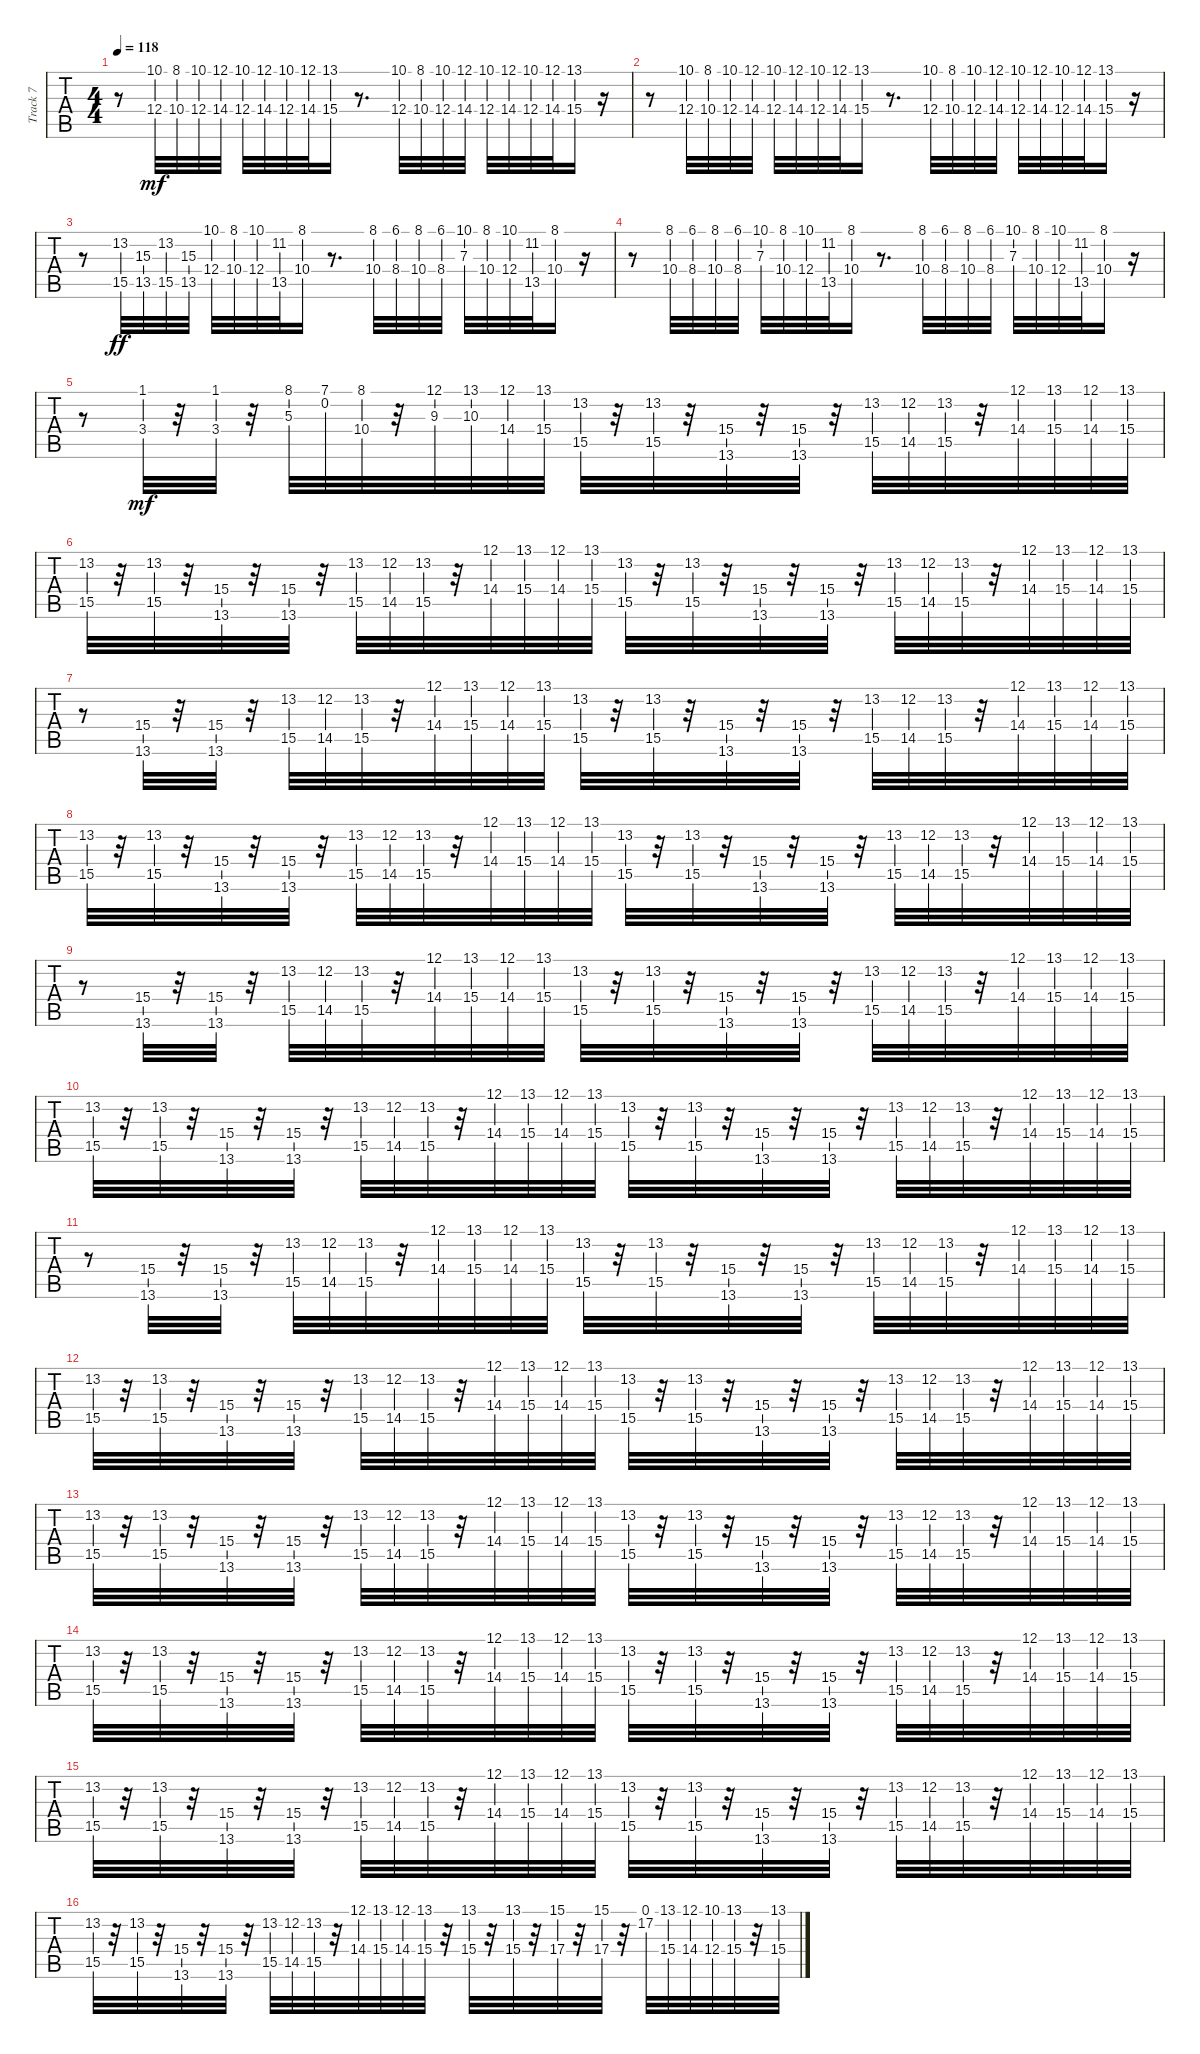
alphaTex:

\track ("Track 7" "Track 7") {instrument accordion}
\staff {tabs}
\tuning (E4 B3 G3 D3 A2 E2) {hide}
\ts (4 4)
\tempo 118
\clef g2
\ks c
r.8{dy mf} (10.1 12.4).32 (8.1 10.4).32 (10.1 12.4).32 (12.1 14.4).32 (10.1 12.4).32 (12.1 14.4).32 (10.1 12.4).32 (12.1 14.4).32 (13.1 15.4).16 r.8{d} (10.1 12.4).32 (8.1 10.4).32 (10.1 12.4).32 (12.1 14.4).32 (10.1 12.4).32 (12.1 14.4).32 (10.1 12.4).32 (12.1 14.4).32 (13.1 15.4).16 r.16 |
r.8 (10.1 12.4).32 (8.1 10.4).32 (10.1 12.4).32 (12.1 14.4).32 (10.1 12.4).32 (12.1 14.4).32 (10.1 12.4).32 (12.1 14.4).32 (13.1 15.4).16 r.8{d} (10.1 12.4).32 (8.1 10.4).32 (10.1 12.4).32 (12.1 14.4).32 (10.1 12.4).32 (12.1 14.4).32 (10.1 12.4).32 (12.1 14.4).32 (13.1 15.4).16 r.16 |
r.8 (13.2 15.5).32{dy ff} (15.3 13.5).32 (13.2 15.5).32 (15.3 13.5).32 (10.1 12.4).32 (8.1 10.4).32 (10.1 12.4).32 (11.2 13.5).32 (8.1 10.4).16 r.8{d} (8.1 10.4).32 (6.1 8.4).32 (8.1 10.4).32 (6.1 8.4).32 (10.1 7.3).32 (8.1 10.4).32 (10.1 12.4).32 (11.2 13.5).32 (8.1 10.4).16 r.16 |
r.8 (8.1 10.4).32 (6.1 8.4).32 (8.1 10.4).32 (6.1 8.4).32 (10.1 7.3).32 (8.1 10.4).32 (10.1 12.4).32 (11.2 13.5).32 (8.1 10.4).16 r.8{d} (8.1 10.4).32 (6.1 8.4).32 (8.1 10.4).32 (6.1 8.4).32 (10.1 7.3).32 (8.1 10.4).32 (10.1 12.4).32 (11.2 13.5).32 (8.1 10.4).16 r.16 |
r.8 (1.1 3.4).32{dy mf} r.32 (1.1 3.4).32 r.32 (8.1 5.3).32 (7.1 0.2).32 (8.1 10.4).32 r.32 (12.1 9.3).32 (13.1 10.3).32 (12.1 14.4).32 (13.1 15.4).32 (13.2 15.5).32 r.32 (13.2 15.5).32 r.32 (15.4 13.6).32 r.32 (15.4 13.6).32 r.32 (13.2 15.5).32 (12.2 14.5).32 (13.2 15.5).32 r.32 (12.1 14.4).32 (13.1 15.4).32 (12.1 14.4).32 (13.1 15.4).32 |
(13.2 15.5).32 r.32 (13.2 15.5).32 r.32 (15.4 13.6).32 r.32 (15.4 13.6).32 r.32 (13.2 15.5).32 (12.2 14.5).32 (13.2 15.5).32 r.32 (12.1 14.4).32 (13.1 15.4).32 (12.1 14.4).32 (13.1 15.4).32 (13.2 15.5).32 r.32 (13.2 15.5).32 r.32 (15.4 13.6).32 r.32 (15.4 13.6).32 r.32 (13.2 15.5).32 (12.2 14.5).32 (13.2 15.5).32 r.32 (12.1 14.4).32 (13.1 15.4).32 (12.1 14.4).32 (13.1 15.4).32 |
r.8 (15.4 13.6).32 r.32 (15.4 13.6).32 r.32 (13.2 15.5).32 (12.2 14.5).32 (13.2 15.5).32 r.32 (12.1 14.4).32 (13.1 15.4).32 (12.1 14.4).32 (13.1 15.4).32 (13.2 15.5).32 r.32 (13.2 15.5).32 r.32 (15.4 13.6).32 r.32 (15.4 13.6).32 r.32 (13.2 15.5).32 (12.2 14.5).32 (13.2 15.5).32 r.32 (12.1 14.4).32 (13.1 15.4).32 (12.1 14.4).32 (13.1 15.4).32 |
(13.2 15.5).32 r.32 (13.2 15.5).32 r.32 (15.4 13.6).32 r.32 (15.4 13.6).32 r.32 (13.2 15.5).32 (12.2 14.5).32 (13.2 15.5).32 r.32 (12.1 14.4).32 (13.1 15.4).32 (12.1 14.4).32 (13.1 15.4).32 (13.2 15.5).32 r.32 (13.2 15.5).32 r.32 (15.4 13.6).32 r.32 (15.4 13.6).32 r.32 (13.2 15.5).32 (12.2 14.5).32 (13.2 15.5).32 r.32 (12.1 14.4).32 (13.1 15.4).32 (12.1 14.4).32 (13.1 15.4).32 |
r.8 (15.4 13.6).32 r.32 (15.4 13.6).32 r.32 (13.2 15.5).32 (12.2 14.5).32 (13.2 15.5).32 r.32 (12.1 14.4).32 (13.1 15.4).32 (12.1 14.4).32 (13.1 15.4).32 (13.2 15.5).32 r.32 (13.2 15.5).32 r.32 (15.4 13.6).32 r.32 (15.4 13.6).32 r.32 (13.2 15.5).32 (12.2 14.5).32 (13.2 15.5).32 r.32 (12.1 14.4).32 (13.1 15.4).32 (12.1 14.4).32 (13.1 15.4).32 |
(13.2 15.5).32 r.32 (13.2 15.5).32 r.32 (15.4 13.6).32 r.32 (15.4 13.6).32 r.32 (13.2 15.5).32 (12.2 14.5).32 (13.2 15.5).32 r.32 (12.1 14.4).32 (13.1 15.4).32 (12.1 14.4).32 (13.1 15.4).32 (13.2 15.5).32 r.32 (13.2 15.5).32 r.32 (15.4 13.6).32 r.32 (15.4 13.6).32 r.32 (13.2 15.5).32 (12.2 14.5).32 (13.2 15.5).32 r.32 (12.1 14.4).32 (13.1 15.4).32 (12.1 14.4).32 (13.1 15.4).32 |
r.8 (15.4 13.6).32 r.32 (15.4 13.6).32 r.32 (13.2 15.5).32 (12.2 14.5).32 (13.2 15.5).32 r.32 (12.1 14.4).32 (13.1 15.4).32 (12.1 14.4).32 (13.1 15.4).32 (13.2 15.5).32 r.32 (13.2 15.5).32 r.32 (15.4 13.6).32 r.32 (15.4 13.6).32 r.32 (13.2 15.5).32 (12.2 14.5).32 (13.2 15.5).32 r.32 (12.1 14.4).32 (13.1 15.4).32 (12.1 14.4).32 (13.1 15.4).32 |
(13.2 15.5).32 r.32 (13.2 15.5).32 r.32 (15.4 13.6).32 r.32 (15.4 13.6).32 r.32 (13.2 15.5).32 (12.2 14.5).32 (13.2 15.5).32 r.32 (12.1 14.4).32 (13.1 15.4).32 (12.1 14.4).32 (13.1 15.4).32 (13.2 15.5).32 r.32 (13.2 15.5).32 r.32 (15.4 13.6).32 r.32 (15.4 13.6).32 r.32 (13.2 15.5).32 (12.2 14.5).32 (13.2 15.5).32 r.32 (12.1 14.4).32 (13.1 15.4).32 (12.1 14.4).32 (13.1 15.4).32 |
(13.2 15.5).32 r.32 (13.2 15.5).32 r.32 (15.4 13.6).32 r.32 (15.4 13.6).32 r.32 (13.2 15.5).32 (12.2 14.5).32 (13.2 15.5).32 r.32 (12.1 14.4).32 (13.1 15.4).32 (12.1 14.4).32 (13.1 15.4).32 (13.2 15.5).32 r.32 (13.2 15.5).32 r.32 (15.4 13.6).32 r.32 (15.4 13.6).32 r.32 (13.2 15.5).32 (12.2 14.5).32 (13.2 15.5).32 r.32 (12.1 14.4).32 (13.1 15.4).32 (12.1 14.4).32 (13.1 15.4).32 |
(13.2 15.5).32 r.32 (13.2 15.5).32 r.32 (15.4 13.6).32 r.32 (15.4 13.6).32 r.32 (13.2 15.5).32 (12.2 14.5).32 (13.2 15.5).32 r.32 (12.1 14.4).32 (13.1 15.4).32 (12.1 14.4).32 (13.1 15.4).32 (13.2 15.5).32 r.32 (13.2 15.5).32 r.32 (15.4 13.6).32 r.32 (15.4 13.6).32 r.32 (13.2 15.5).32 (12.2 14.5).32 (13.2 15.5).32 r.32 (12.1 14.4).32 (13.1 15.4).32 (12.1 14.4).32 (13.1 15.4).32 |
(13.2 15.5).32 r.32 (13.2 15.5).32 r.32 (15.4 13.6).32 r.32 (15.4 13.6).32 r.32 (13.2 15.5).32 (12.2 14.5).32 (13.2 15.5).32 r.32 (12.1 14.4).32 (13.1 15.4).32 (12.1 14.4).32 (13.1 15.4).32 (13.2 15.5).32 r.32 (13.2 15.5).32 r.32 (15.4 13.6).32 r.32 (15.4 13.6).32 r.32 (13.2 15.5).32 (12.2 14.5).32 (13.2 15.5).32 r.32 (12.1 14.4).32 (13.1 15.4).32 (12.1 14.4).32 (13.1 15.4).32 |
(13.2 15.5).32 r.32 (13.2 15.5).32 r.32 (15.4 13.6).32 r.32 (15.4 13.6).32 r.32 (13.2 15.5).32 (12.2 14.5).32 (13.2 15.5).32 r.32 (12.1 14.4).32 (13.1 15.4).32 (12.1 14.4).32 (13.1 15.4).32 r.32 (13.1 15.4).32 r.32 (13.1 15.4).32 r.32 (15.1 17.4).32 r.32 (15.1 17.4).32 r.32 (0.1 17.2).32 (13.1 15.4).32 (12.1 14.4).32 (10.1 12.4).32 (13.1 15.4).32 r.32 (13.1 15.4).32
